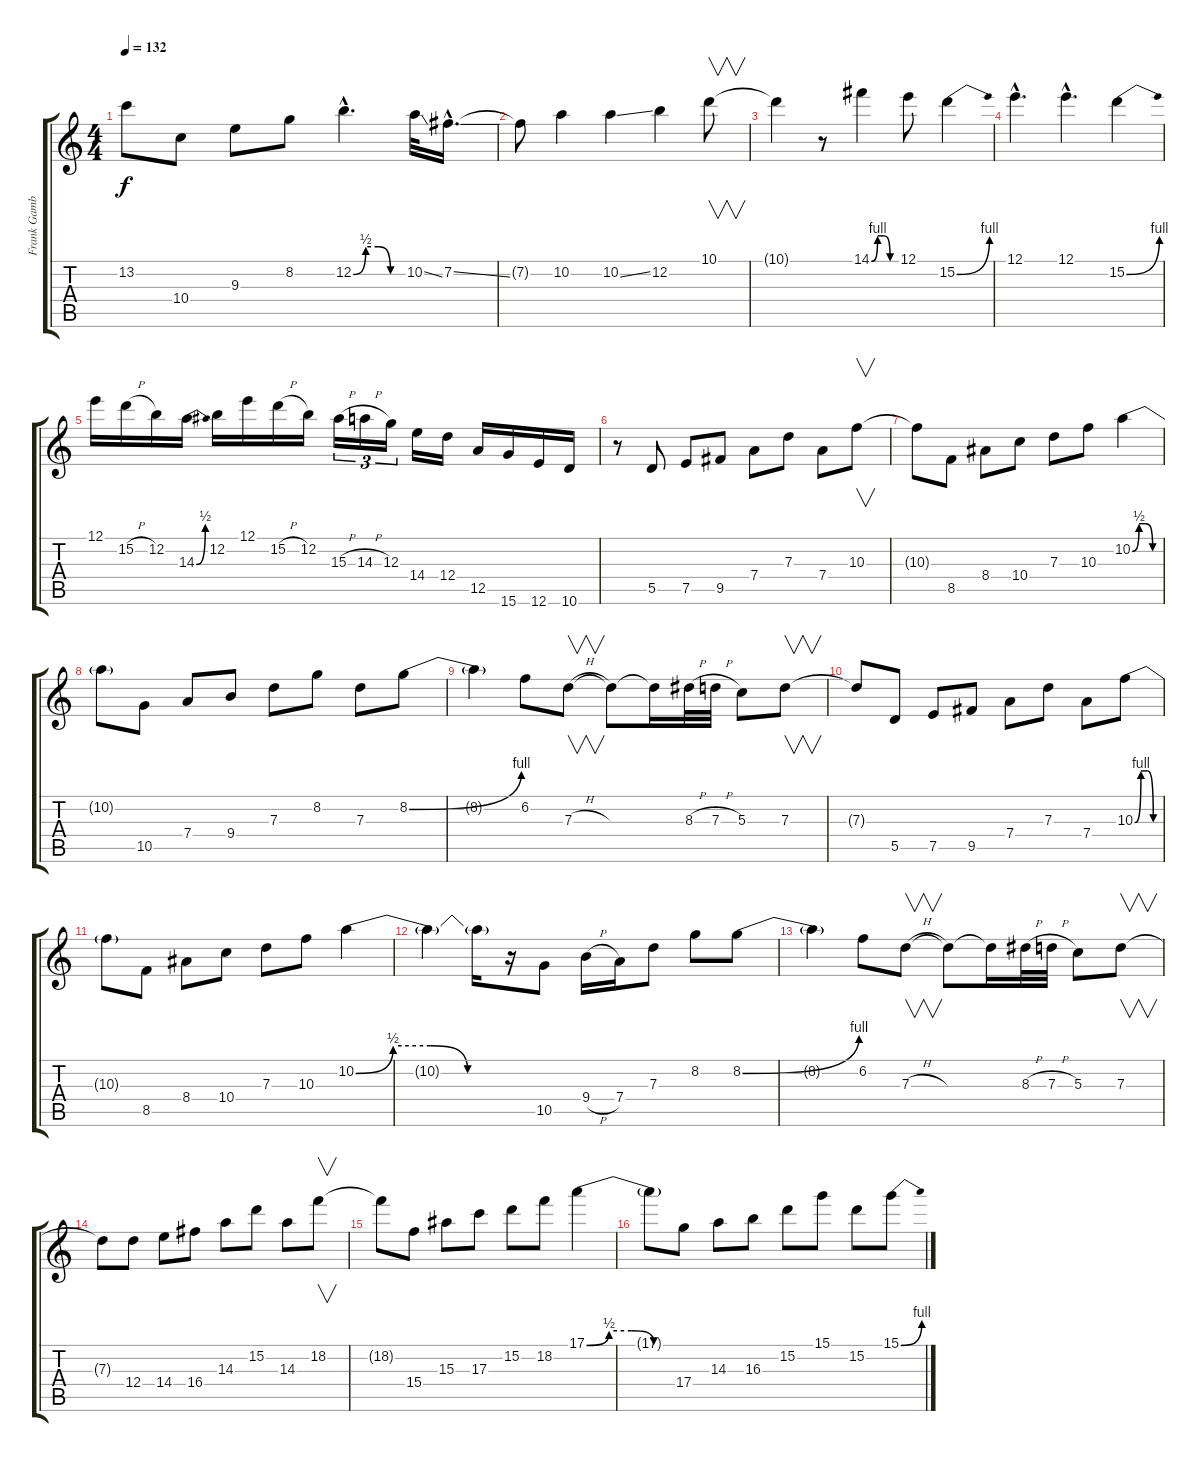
\track ("Frank Gambale" "Frank Gamb") {instrument distortionguitar}
\staff {score tabs}
\tuning (E4 B3 G3 D3 A2 E2) {hide}
\ts (4 4)
\tempo 132
\clef g2
\ks c
13.2{t}.8{dy f} 10.4.8 9.3.8 8.2.8 12.2{be (custom 0 0 15 2 30 2 45 0 60 0) hac}.4{d} 10.2{ss}.32 7.2{ss hac}.16{d} |
7.2{t}.8 10.2.4 10.2{ss}.4 12.2.4 10.1.8{v} |
10.1{t}.4 r.8 14.1{be (custom 0 0 15 4 30 4 45 0 60 0)}.4 12.1.8 15.2{be (bend 0 0 60 4)}.4 |
12.1{hac}.4{d} 12.1{hac}.4{d} 15.2{be (bend 0 0 60 4)}.4 |
12.1.16 15.2{h}.16 12.2.16 14.3{be (bend 0 0 60 2)}.16 12.2.16 12.1.16 15.2{h}.16 12.2.16 15.3{h}.16{tu (3 2)} 14.3{h}.16{tu (3 2)} 12.3.16{tu (3 2)} 14.4.16 12.4.16 12.5.16 15.6.16 12.6.16 10.6.16 |
r.8 5.5.8 7.5.8 9.5.8 7.4.8 7.3.8 7.4.8 10.3.8{v} |
10.3{t}.8 8.5.8 8.4.8 10.4.8 7.3.8 10.3.8 10.2{be (custom 0 0 15 2 30 2 45 0 60 0)}.4 |
10.2{t}.8 10.5.8 7.4.8 9.4.8 7.3.8 8.2.8 7.3.8 8.2{be (bend 0 0 60 4)}.8 |
8.2{t}.4 6.2.8 7.3{h}.8{v} 7.3{t}.8 7.3{t}.16 8.3{h}.32 7.3{h}.32 5.3.8 7.3.8{v} |
7.3{t}.8 5.5.8 7.5.8 9.5.8 7.4.8 7.3.8 7.4.8 10.3{be (custom 0 0 15 4 30 4 45 0 60 0)}.8 |
10.3{t}.8 8.5.8 8.4.8 10.4.8 7.3.8 10.3.8 10.2{be (custom 0 0 15 2 30 2 45 0 60 0)}.4 |
10.2{t}.4 10.2{t}.16 r.16 10.5.8 9.4{h}.16 7.4.16 7.3.8 8.2.8 8.2{be (bend 0 0 60 4)}.8 |
8.2{t}.4 6.2.8 7.3{h}.8{v} 7.3{t}.8 7.3{t}.16 8.3{h}.32 7.3{h}.32 5.3.8 7.3.8{v} |
7.3{t}.8 12.4.8 14.4.8 16.4.8 14.3.8 15.2.8 14.3.8 18.2.8{v} |
18.2{t}.8 15.4.8 15.3.8 17.3.8 15.2.8 18.2.8 17.1{be (custom 0 0 15 2 30 2 45 0 60 0)}.4 |
17.1{t}.8 17.4.8 14.3.8 16.3.8 15.2.8 15.1.8 15.2.8 15.1{be (bend 0 0 60 4)}.8
